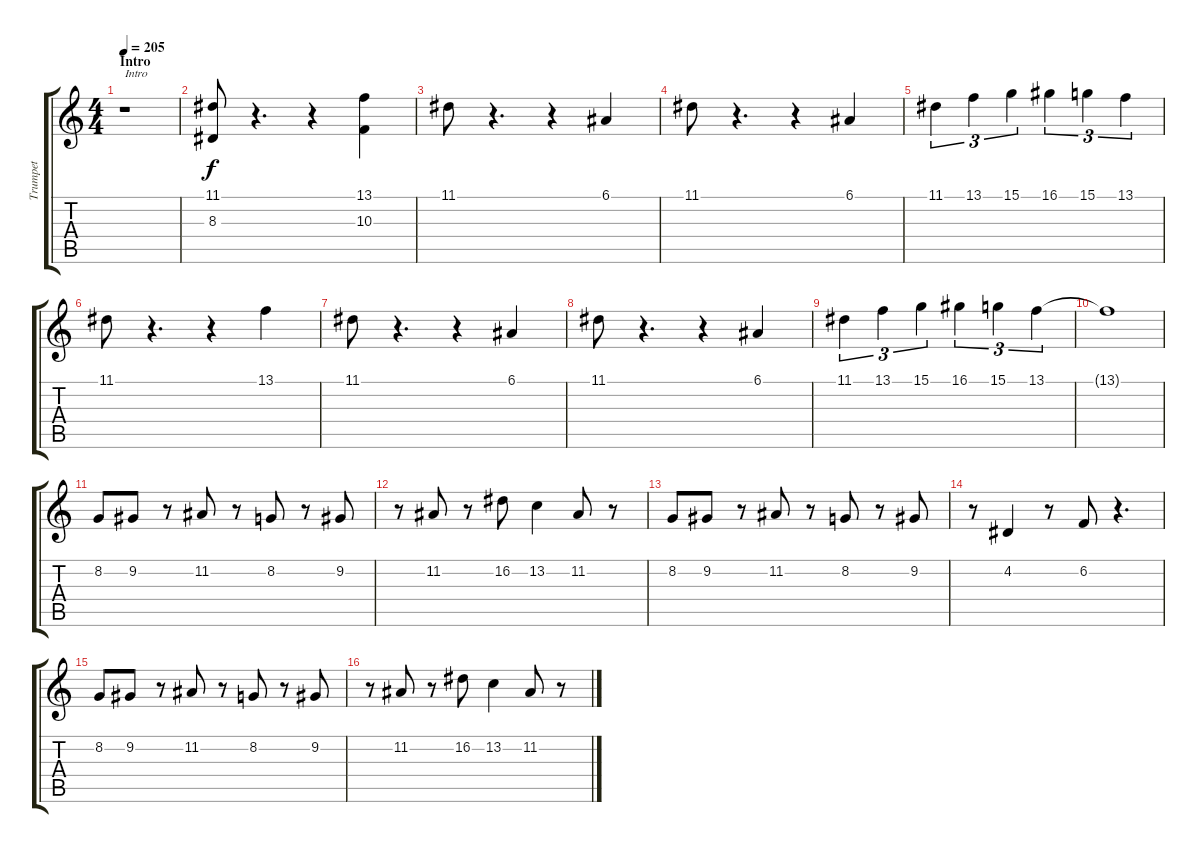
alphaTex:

\track ("Trumpet" "Trumpet") {instrument trumpet}
\staff {score tabs}
\tuning (E4 B3 G3 D3 A2 E2) {hide}
\ts (4 4)
\section ("" "Intro")
\tempo 205
\clef g2
\ks c
r.1{txt "Intro" dy f instrument trumpet} |
(11.1 8.3).8 r.4{d} r.4 (13.1 10.3).4 |
11.1.8 r.4{d} r.4 6.1.4 |
11.1.8 r.4{d} r.4 6.1.4 |
11.1.4{tu (3 2)} 13.1.4{tu (3 2)} 15.1.4{tu (3 2)} 16.1.4{tu (3 2)} 15.1.4{tu (3 2)} 13.1.4{tu (3 2)} |
11.1.8 r.4{d} r.4 13.1.4 |
11.1.8 r.4{d} r.4 6.1.4 |
11.1.8 r.4{d} r.4 6.1.4 |
11.1.4{tu (3 2)} 13.1.4{tu (3 2)} 15.1.4{tu (3 2)} 16.1.4{tu (3 2)} 15.1.4{tu (3 2)} 13.1.4{tu (3 2)} |
13.1{t}.1 |
8.2.8 9.2.8 r.8 11.2.8 r.8 8.2.8 r.8 9.2.8 |
r.8 11.2.8 r.8 16.2.8 13.2.4 11.2.8 r.8 |
8.2.8 9.2.8 r.8 11.2.8 r.8 8.2.8 r.8 9.2.8 |
r.8 4.2.4 r.8 6.2.8 r.4{d} |
8.2.8 9.2.8 r.8 11.2.8 r.8 8.2.8 r.8 9.2.8 |
r.8 11.2.8 r.8 16.2.8 13.2.4 11.2.8 r.8
